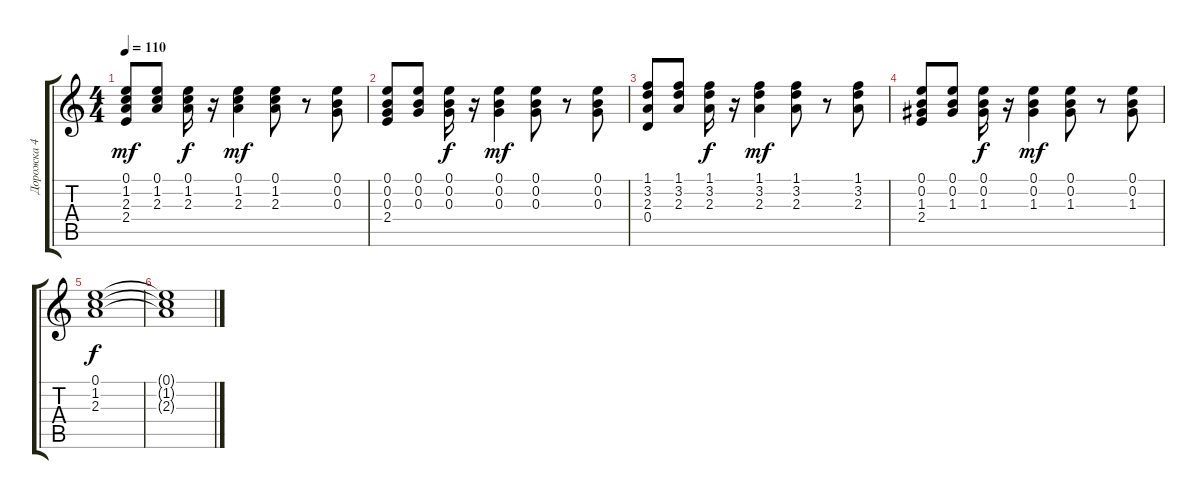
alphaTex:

\track ("Дорожка 4" "Дорожка 4") {instrument acousticguitarsteel}
\staff {score tabs}
\tuning (E4 B3 G3 D3 A2 E2) {hide}
\ts (4 4)
\tempo 110
\clef g2
\ks c
(0.1 1.2 2.3 2.4).8{dy mf} (0.1 1.2 2.3).8 (0.1 1.2 2.3).16{dy f} r.16 (0.1 1.2 2.3).4{dy mf} (0.1 1.2 2.3).8 r.8 (0.1 0.2 0.3).8 |
(0.1 0.2 0.3 2.4).8 (0.1 0.2 0.3).8 (0.1 0.2 0.3).16{dy f} r.16 (0.1 0.2 0.3).4{dy mf} (0.1 0.2 0.3).8 r.8 (0.1 0.2 0.3).8 |
(1.1 3.2 2.3 0.4).8 (1.1 3.2 2.3).8 (1.1 3.2 2.3).16{dy f} r.16 (1.1 3.2 2.3).4{dy mf} (1.1 3.2 2.3).8 r.8 (1.1 3.2 2.3).8 |
(0.1 0.2 1.3 2.4).8 (0.1 0.2 1.3).8 (0.1 0.2 1.3).16{dy f} r.16 (0.1 0.2 1.3).4{dy mf} (0.1 0.2 1.3).8 r.8 (0.1 0.2 1.3).8 |
(0.1 1.2 2.3).1{dy f} |
(0.1{t} 1.2{t} 2.3{t}).1
